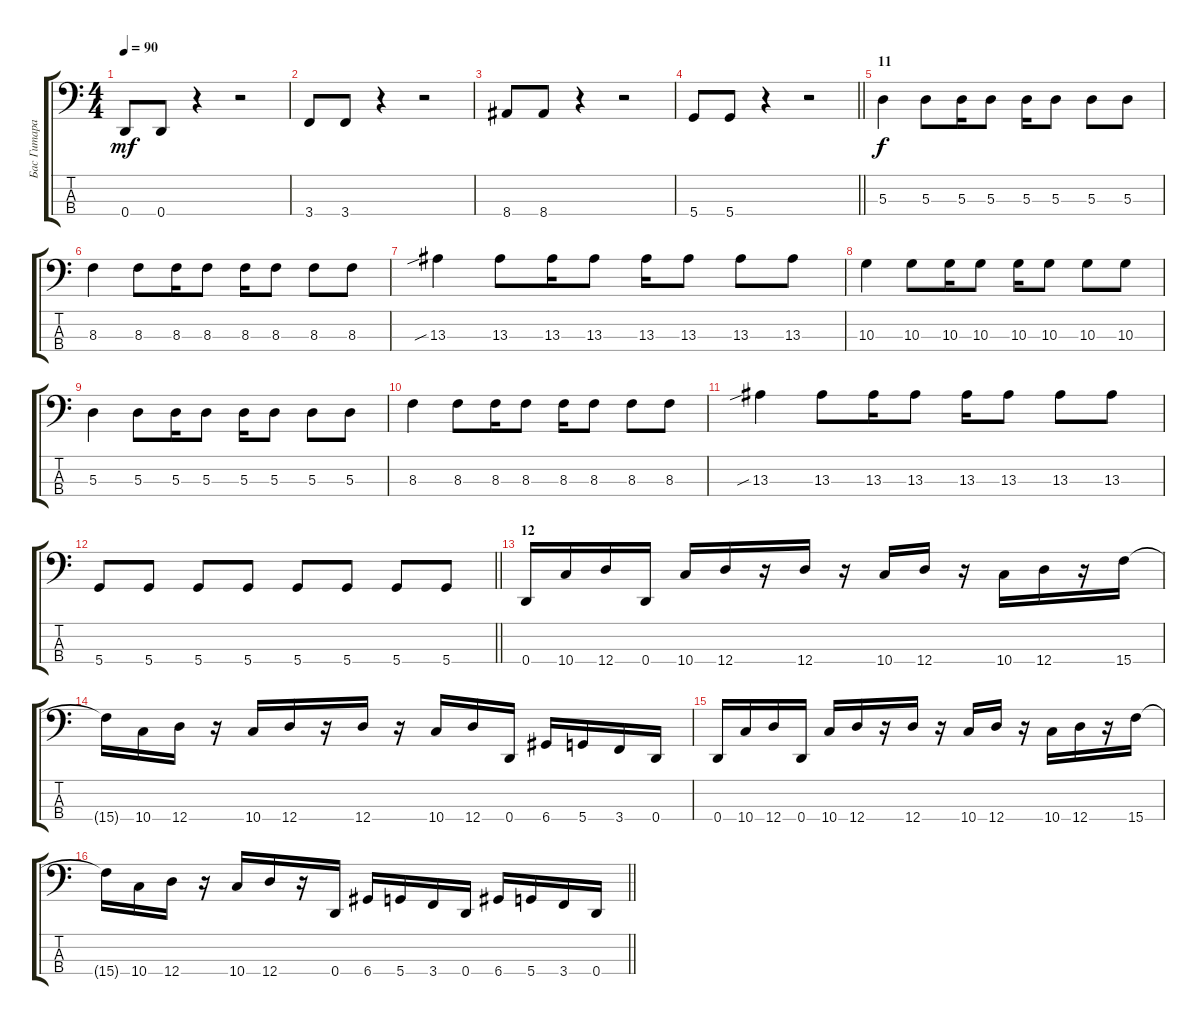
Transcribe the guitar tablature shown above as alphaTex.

\track ("Бас Гитара" "Бас Гитара") {instrument electricbassfinger}
\staff {score tabs}
\tuning (G2 D2 A1 D1) {hide}
\ts (4 4)
\tempo 90
\clef f4
\ks c
0.4.8{dy mf} 0.4.8 r.4 r.2 |
3.4.8 3.4.8 r.4 r.2 |
8.4.8 8.4.8 r.4 r.2 |
\barLineRight lightlight
5.4.8 5.4.8 r.4 r.2 |
\section ("" "11")
5.3.4{dy f} 5.3.8 5.3.16 5.3.8 5.3.16 5.3.8 5.3.8 5.3.8 |
8.3.4 8.3.8 8.3.16 8.3.8 8.3.16 8.3.8 8.3.8 8.3.8 |
13.3{sib}.4 13.3.8 13.3.16 13.3.8 13.3.16 13.3.8 13.3.8 13.3.8 |
10.3.4 10.3.8 10.3.16 10.3.8 10.3.16 10.3.8 10.3.8 10.3.8 |
5.3.4 5.3.8 5.3.16 5.3.8 5.3.16 5.3.8 5.3.8 5.3.8 |
8.3.4 8.3.8 8.3.16 8.3.8 8.3.16 8.3.8 8.3.8 8.3.8 |
13.3{sib}.4 13.3.8 13.3.16 13.3.8 13.3.16 13.3.8 13.3.8 13.3.8 |
\barLineRight lightlight
5.4.8 5.4.8 5.4.8 5.4.8 5.4.8 5.4.8 5.4.8 5.4.8 |
\section ("" "12")
0.4.16 10.4.16 12.4.16 0.4.16 10.4.16 12.4.16 r.16 12.4.16 r.16 10.4.16 12.4.16 r.16 10.4.16 12.4.16 r.16 15.4.16 |
15.4{t}.16 10.4.16 12.4.16 r.16 10.4.16 12.4.16 r.16 12.4.16 r.16 10.4.16 12.4.16 0.4.16 6.4.16 5.4.16 3.4.16 0.4.16 |
0.4.16 10.4.16 12.4.16 0.4.16 10.4.16 12.4.16 r.16 12.4.16 r.16 10.4.16 12.4.16 r.16 10.4.16 12.4.16 r.16 15.4.16 |
\barLineRight lightlight
15.4{t}.16 10.4.16 12.4.16 r.16 10.4.16 12.4.16 r.16 0.4.16 6.4.16 5.4.16 3.4.16 0.4.16 6.4.16 5.4.16 3.4.16 0.4.16
